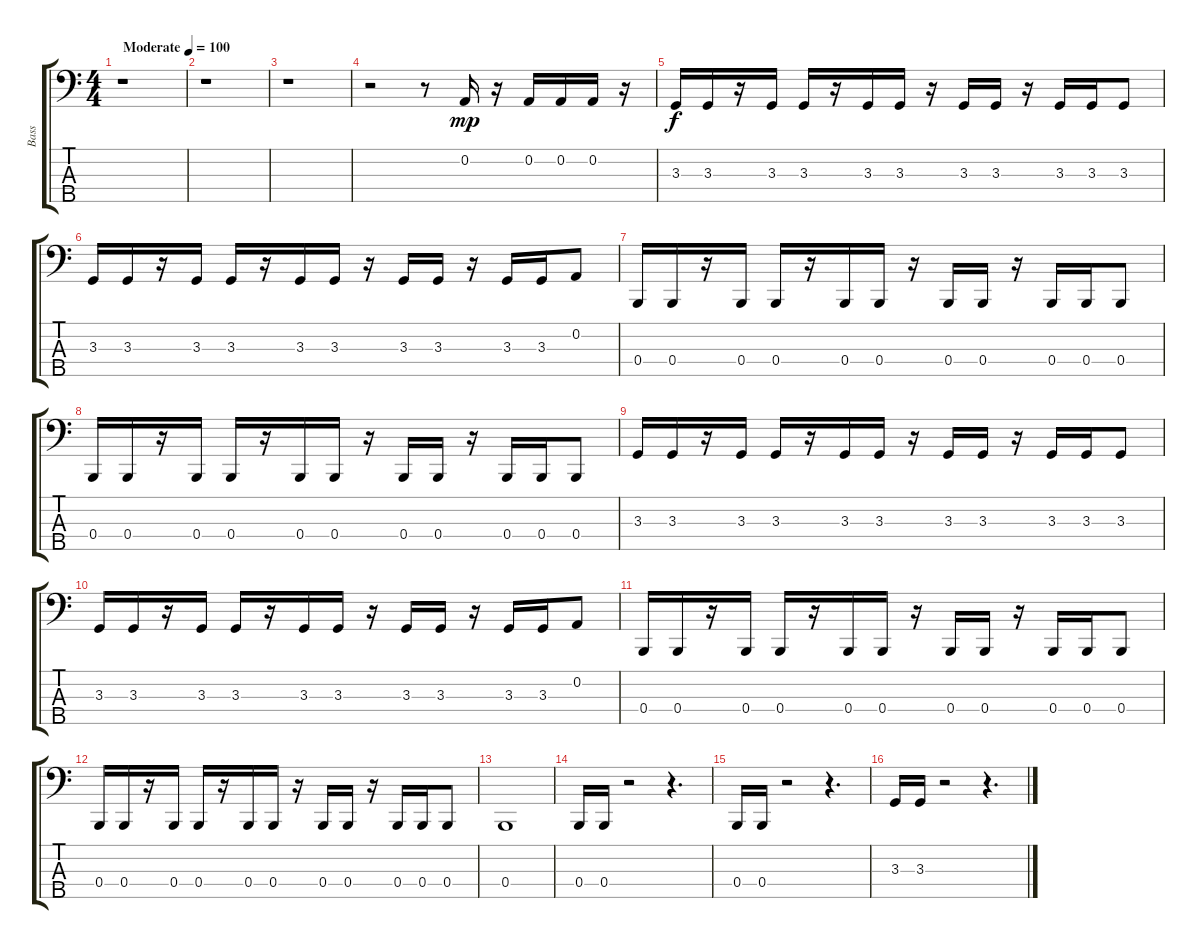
\track ("Bass" "Bass") {instrument electricbassfinger}
\staff {score tabs}
\tuning (D2 A1 E1 B0 Gb0) {hide}
\ts (4 4)
\tempo (100 "Moderate")
\clef f4
\ks c
r.1{dy mp instrument electricbassfinger} |
r.1 |
r.1 |
r.2 r.8 0.2.16 r.16 0.2.16 0.2.16 0.2.16 r.16 |
3.3.16{dy f} 3.3.16 r.16 3.3.16 3.3.16 r.16 3.3.16 3.3.16 r.16 3.3.16 3.3.16 r.16 3.3.16 3.3.16 3.3.8 |
3.3.16 3.3.16 r.16 3.3.16 3.3.16 r.16 3.3.16 3.3.16 r.16 3.3.16 3.3.16 r.16 3.3.16 3.3.16 0.2.8 |
0.4.16 0.4.16 r.16 0.4.16 0.4.16 r.16 0.4.16 0.4.16 r.16 0.4.16 0.4.16 r.16 0.4.16 0.4.16 0.4.8 |
0.4.16 0.4.16 r.16 0.4.16 0.4.16 r.16 0.4.16 0.4.16 r.16 0.4.16 0.4.16 r.16 0.4.16 0.4.16 0.4.8 |
3.3.16 3.3.16 r.16 3.3.16 3.3.16 r.16 3.3.16 3.3.16 r.16 3.3.16 3.3.16 r.16 3.3.16 3.3.16 3.3.8 |
3.3.16 3.3.16 r.16 3.3.16 3.3.16 r.16 3.3.16 3.3.16 r.16 3.3.16 3.3.16 r.16 3.3.16 3.3.16 0.2.8 |
0.4.16 0.4.16 r.16 0.4.16 0.4.16 r.16 0.4.16 0.4.16 r.16 0.4.16 0.4.16 r.16 0.4.16 0.4.16 0.4.8 |
0.4.16 0.4.16 r.16 0.4.16 0.4.16 r.16 0.4.16 0.4.16 r.16 0.4.16 0.4.16 r.16 0.4.16 0.4.16 0.4.8 |
0.4.1 |
0.4.16 0.4.16 r.2 r.4{d} |
0.4.16 0.4.16 r.2 r.4{d} |
3.3.16 3.3.16 r.2 r.4{d}
